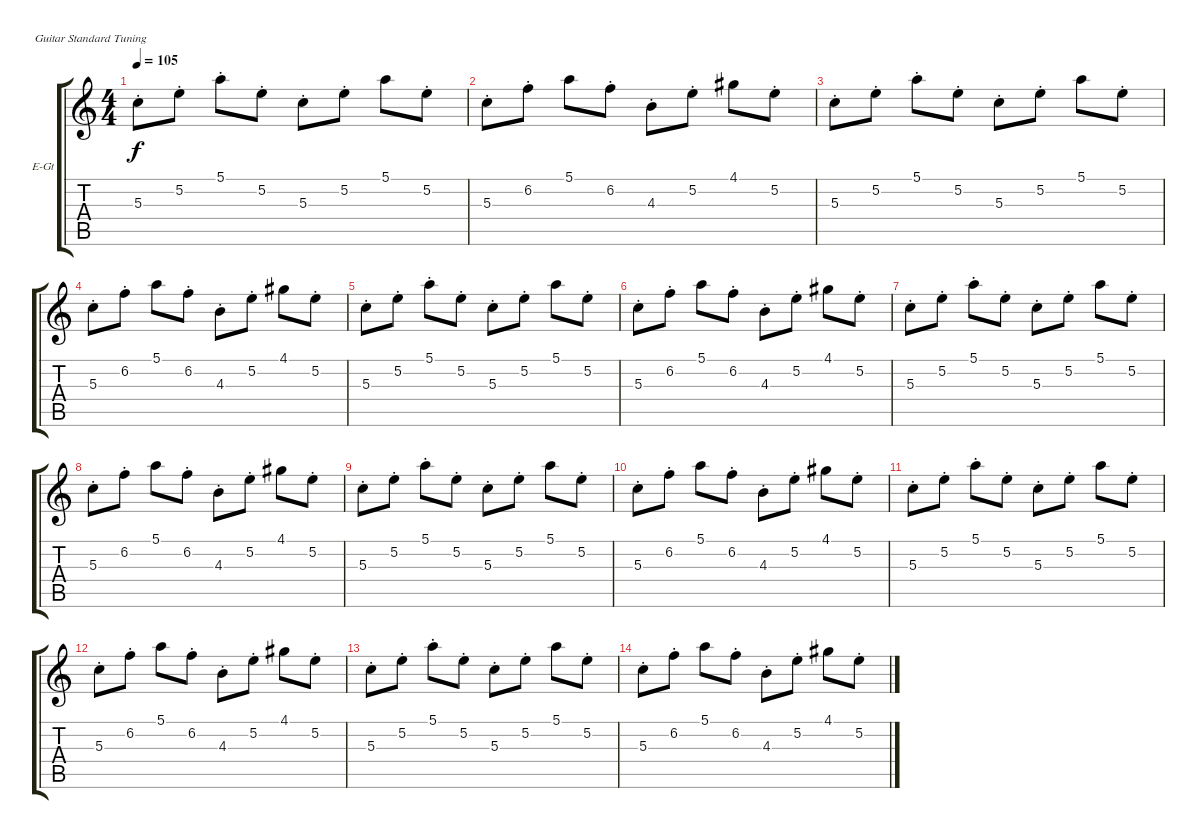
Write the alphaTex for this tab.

\defaultSystemsLayout 4
\bracketExtendMode groupsimilarinstruments
\firstSystemTrackNameOrientation horizontal
\otherSystemsTrackNameOrientation horizontal
\track ("Electric Guitar" "E-Gt") {instrument overdrivenguitar}
\staff {score tabs}
\tuning (E4 B3 G3 D3 A2 E2)
\ts (4 4)
\tempo 105
\clef g2
\scale
0.333333
\ks c
5.3{st}.8{dy f} 5.2{st}.8 5.1{st}.8 5.2{st}.8 5.3{st}.8 5.2{st}.8 5.1.8 5.2{st}.8 |
\scale
0.333333 5.3{st}.8 6.2{st}.8 5.1.8 6.2{st}.8 4.3{st}.8 5.2{st}.8 4.1.8 5.2{st}.8 |
\scale
0.333333 5.3{st}.8 5.2{st}.8 5.1{st}.8 5.2{st}.8 5.3{st}.8 5.2{st}.8 5.1.8 5.2{st}.8 |
\scale
0.333333 5.3{st}.8 6.2{st}.8 5.1.8 6.2{st}.8 4.3{st}.8 5.2{st}.8 4.1.8 5.2{st}.8 |
\scale
0.333333 5.3{st}.8 5.2{st}.8 5.1{st}.8 5.2{st}.8 5.3{st}.8 5.2{st}.8 5.1.8 5.2{st}.8 |
\scale
0.333333 5.3{st}.8 6.2{st}.8 5.1.8 6.2{st}.8 4.3{st}.8 5.2{st}.8 4.1.8 5.2{st}.8 |
\scale
0.333333 5.3{st}.8 5.2{st}.8 5.1{st}.8 5.2{st}.8 5.3{st}.8 5.2{st}.8 5.1.8 5.2{st}.8 |
\scale
0.333333 5.3{st}.8 6.2{st}.8 5.1.8 6.2{st}.8 4.3{st}.8 5.2{st}.8 4.1.8 5.2{st}.8 |
\scale
0.333333 5.3{st}.8 5.2{st}.8 5.1{st}.8 5.2{st}.8 5.3{st}.8 5.2{st}.8 5.1.8 5.2{st}.8 |
\scale
0.333333 5.3{st}.8 6.2{st}.8 5.1.8 6.2{st}.8 4.3{st}.8 5.2{st}.8 4.1.8 5.2{st}.8 |
\scale
0.333333 5.3{st}.8 5.2{st}.8 5.1{st}.8 5.2{st}.8 5.3{st}.8 5.2{st}.8 5.1.8 5.2{st}.8 |
\scale
0.333333 5.3{st}.8 6.2{st}.8 5.1.8 6.2{st}.8 4.3{st}.8 5.2{st}.8 4.1.8 5.2{st}.8 |
5.3{st}.8 5.2{st}.8 5.1{st}.8 5.2{st}.8 5.3{st}.8 5.2{st}.8 5.1.8 5.2{st}.8 |
5.3{st}.8 6.2{st}.8 5.1.8 6.2{st}.8 4.3{st}.8 5.2{st}.8 4.1.8 5.2{st}.8
